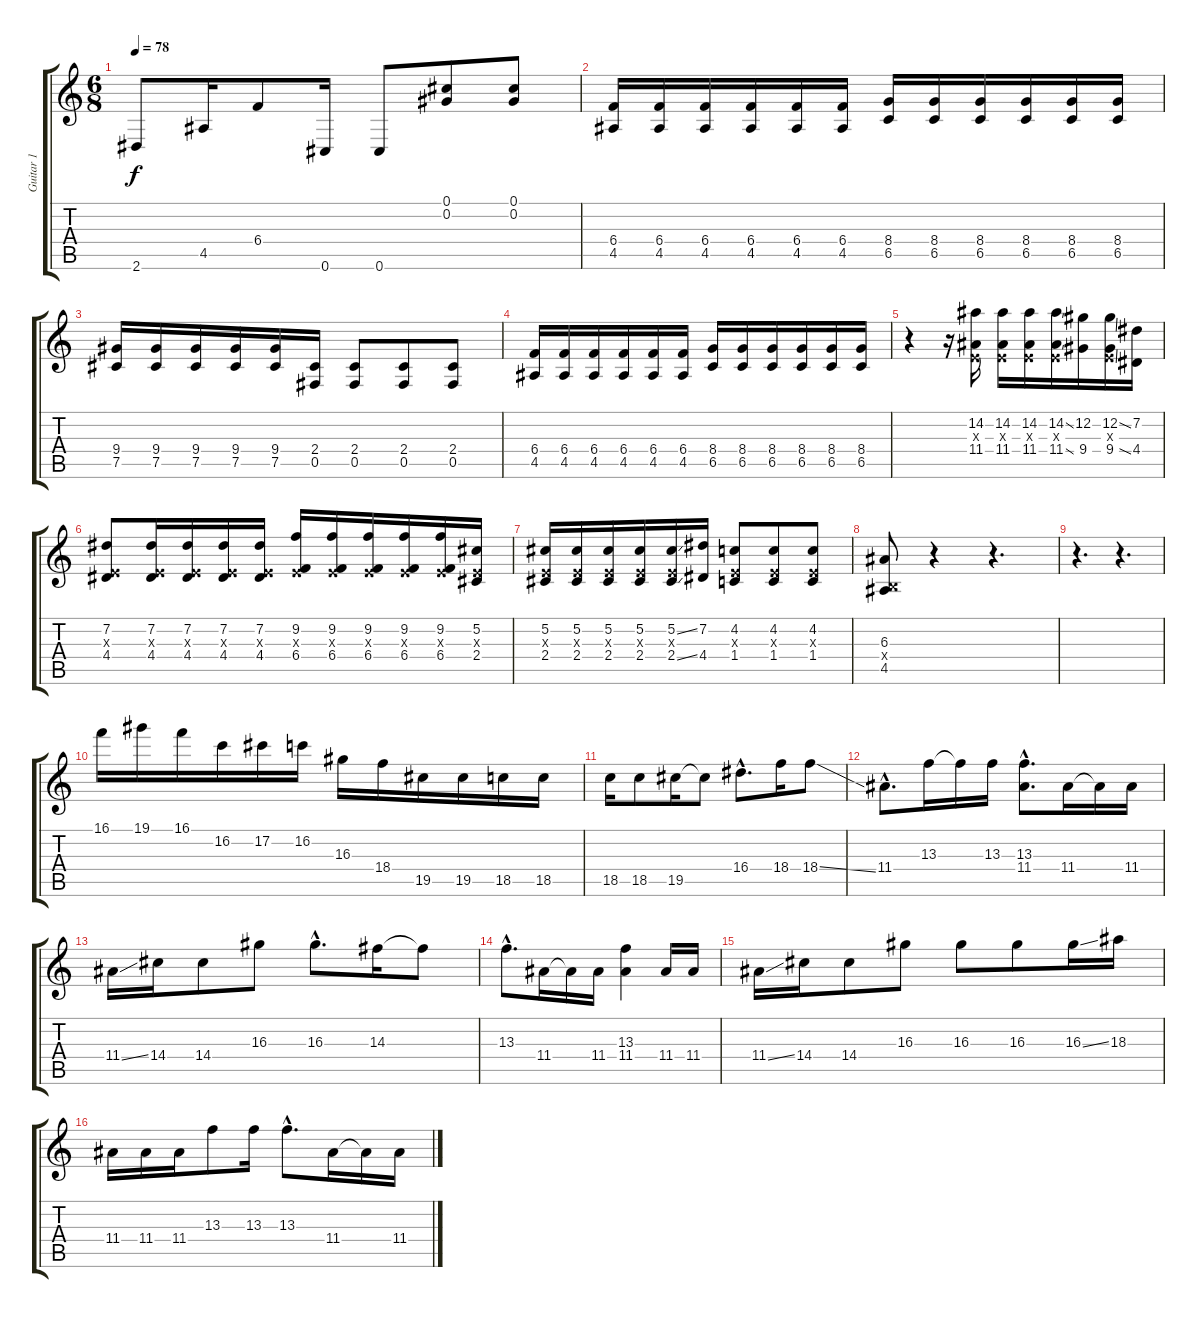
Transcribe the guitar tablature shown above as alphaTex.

\track ("Guitar 1" "Guitar 1") {instrument overdrivenguitar}
\staff {score tabs}
\tuning (Db4 Ab3 E3 B2 Gb2 Db2) {hide}
\ts (6 8)
\tempo 78
\clef g2
\ks c
2.6.8{dy f} 4.5.16 6.4.8 0.6.16 0.6.8 (0.1 0.2).8 (0.1 0.2).8 |
(6.4 4.5).16 (6.4 4.5).16 (6.4 4.5).16 (6.4 4.5).16 (6.4 4.5).16 (6.4 4.5).16 (8.4 6.5).16 (8.4 6.5).16 (8.4 6.5).16 (8.4 6.5).16 (8.4 6.5).16 (8.4 6.5).16 |
(9.4 7.5).16 (9.4 7.5).16 (9.4 7.5).16 (9.4 7.5).16 (9.4 7.5).16 (2.4 0.5).16 (2.4 0.5).8 (2.4 0.5).8 (2.4 0.5).8 |
(6.4 4.5).16 (6.4 4.5).16 (6.4 4.5).16 (6.4 4.5).16 (6.4 4.5).16 (6.4 4.5).16 (8.4 6.5).16 (8.4 6.5).16 (8.4 6.5).16 (8.4 6.5).16 (8.4 6.5).16 (8.4 6.5).16 |
r.4 r.16 (14.2 0.3{x} 11.4).16 (14.2 0.3{x} 11.4).16 (14.2 0.3{x} 11.4).16 (14.2{ss} 0.3{x} 11.4{ss}).16 (12.2 9.4).16 (12.2{ss} 0.3{x} 9.4{ss}).16 (7.2 4.4).16 |
(7.2 0.3{x} 4.4).8 (7.2 0.3{x} 4.4).16 (7.2 0.3{x} 4.4).16 (7.2 0.3{x} 4.4).16 (7.2 0.3{x} 4.4).16 (9.2 0.3{x} 6.4).16 (9.2 0.3{x} 6.4).16 (9.2 0.3{x} 6.4).16 (9.2 0.3{x} 6.4).16 (9.2 0.3{x} 6.4).16 (5.2 0.3{x} 2.4).16 |
(5.2 0.3{x} 2.4).16 (5.2 0.3{x} 2.4).16 (5.2 0.3{x} 2.4).16 (5.2 0.3{x} 2.4).16 (5.2{ss} 0.3{x} 2.4{ss}).16 (7.2 4.4).16 (4.2 0.3{x} 1.4).8 (4.2 0.3{x} 1.4).8 (4.2 0.3{x} 1.4).8 |
(6.3 0.4{x} 4.5).8 r.4 r.4{d} |
r.4{d} r.4{d} |
16.1.16 19.1.16 16.1.16 16.2.16 17.2.16 16.2.16 16.3.16 18.4.16 19.5.16 19.5.16 18.5.16 18.5.16 |
18.5.16 18.5.8 19.5.16 19.5{t}.8 16.4{hac}.8{d} 18.4.16 18.4{ss}.8 |
11.4{hac}.8{d} 13.3.16 13.3{t}.16 13.3.16 (13.3{hac} 11.4{hac}).8{d} 11.4.16 11.4{t}.16 11.4.16 |
11.4{ss}.16 14.4.16 14.4.8 16.3.8 16.3{hac}.8{d} 14.3.16 14.3{t}.8 |
13.3{hac}.8{d} 11.4.16 11.4{t}.16 11.4.16 (13.3 11.4).4 11.4.16 11.4.16 |
11.4{ss}.16 14.4.16 14.4.8 16.3.8 16.3.8 16.3.8 16.3{ss}.16 18.3.16 |
11.4.16 11.4.16 11.4.16 13.3.8 13.3.16 13.3{hac}.8{d} 11.4.16 11.4{t}.16 11.4.16
